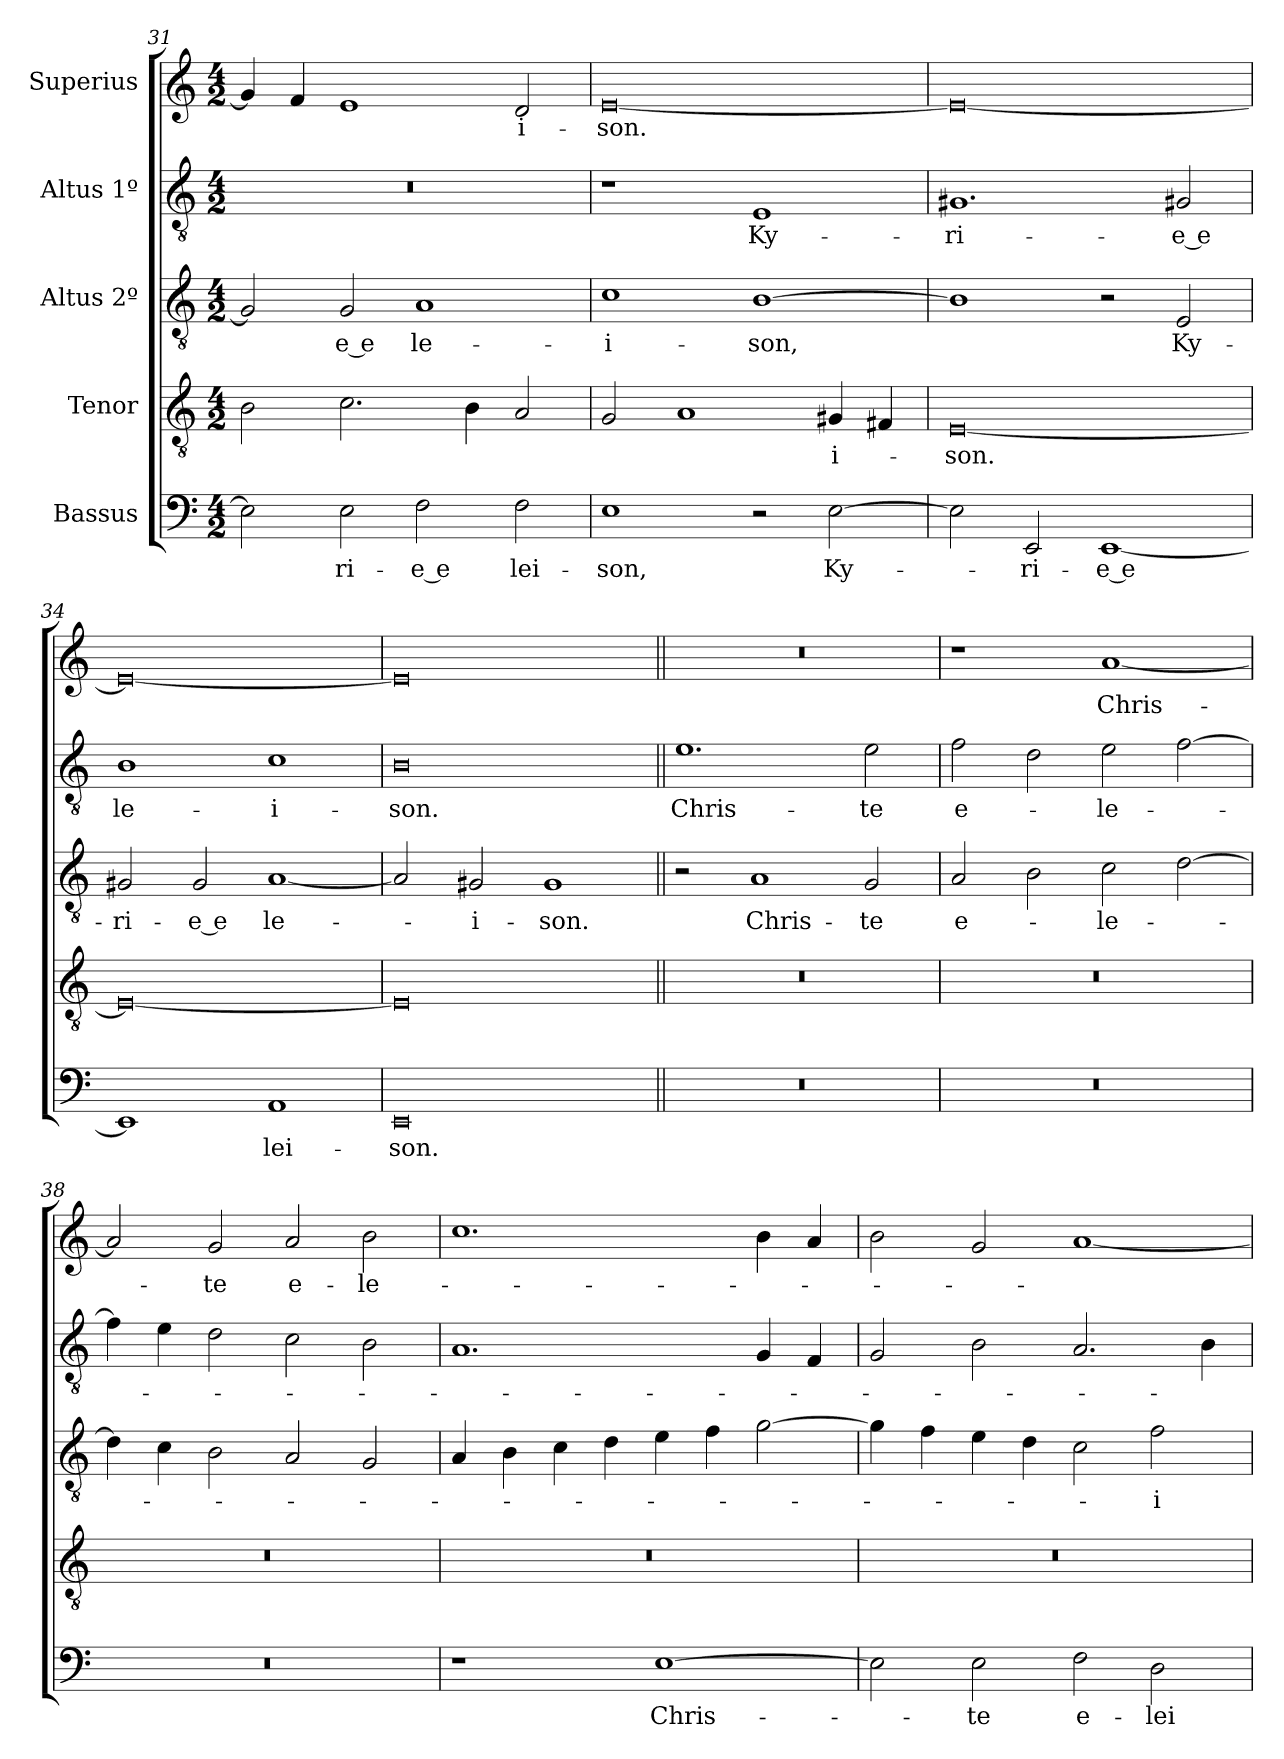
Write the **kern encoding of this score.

**kern	**text	**kern	**text	**kern	**text	**kern	**text	**kern	**text
*part5	*part5	*part4	*part4	*part3	*part3	*part2	*part2	*part1	*part1
*staff5	*staff5	*staff4	*staff4	*staff3	*staff3	*staff2	*staff2	*staff1	*staff1
*I"Bassus	*	*I"Tenor	*	*I"Altus 2º	*	*I"Altus 1º	*	*I"Superius	*
*clefF4	*	*clefGv2	*	*clefGv2	*	*clefGv2	*	*clefG2	*
*k[]	*	*k[]	*	*k[]	*	*k[]	*	*k[]	*
*M4/2	*	*M4/2	*	*M4/2	*	*M4/2	*	*M4/2	*
=31	=31	=31	=31	=31	=31	=31	=31	=31	=31
2E\]	.	2B\	.	2G/]	.	0r	.	4g/]	.
.	.	.	.	.	.	.	.	4f/	.
2E\	-ri-	2.c\	.	2G/	-e e	.	.	1e/	.
2F\	-e e	.	.	1A/	-le-	.	.	.	.
.	.	4B\	.	.	.	.	.	.	.
2F\	-lei-	2A/	.	.	.	.	.	2d/	-i-
=32	=32	=32	=32	=32	=32	=32	=32	=32	=32
1E\	-son,	2G/	.	1c\	-i-	1r	.	[0e/	-son.
.	.	1A/	.	.	.	.	.	.	.
2r	.	.	.	[1B\	-son,	1E/	Ky-	.	.
[2E\	Ky-	4G#X/	-i-	.	.	.	.	.	.
.	.	4F#X/	.	.	.	.	.	.	.
=33	=33	=33	=33	=33	=33	=33	=33	=33	=33
2E\]	.	[0E/	-son.	1B\]	.	1.G#X/	-ri-	0e/_	.
2EE/	-ri-	.	.	.	.	.	.	.	.
[1EE/	-e e	.	.	2r	.	.	.	.	.
.	.	.	.	2E/	Ky-	2G#X/	-e e	.	.
=34	=34	=34	=34	=34	=34	=34	=34	=34	=34
1EE/]	.	0E/_	.	2G#X/	-ri-	1B\	-le-	0e/_	.
.	.	.	.	2G#/	-e e	.	.	.	.
1AA/	-lei-	.	.	[1A/	-le-	1c\	-i-	.	.
=35	=35	=35	=35	=35	=35	=35	=35	=35	=35
0EE/	-son.	0E/]	.	2A/]	.	0B\	-son.	0e/]	.
.	.	.	.	2G#X/	-i-	.	.	.	.
.	.	.	.	1G#/	-son.	.	.	.	.
=36||	=36||	=36||	=36||	=36||	=36||	=36||	=36||	=36||	=36||
0r	.	0r	.	2r	.	1.e\	Chris-	0r	.
.	.	.	.	1A/	Chris-	.	.	.	.
.	.	.	.	2G/	-te	2e\	-te	.	.
=37	=37	=37	=37	=37	=37	=37	=37	=37	=37
0r	.	0r	.	2A/	e-	2f\	e-	1r	.
.	.	.	.	2B\	.	2d\	.	.	.
.	.	.	.	2c\	-le-	2e\	-le-	[1a/	Chris-
.	.	.	.	[2d\	.	[2f\	.	.	.
=38	=38	=38	=38	=38	=38	=38	=38	=38	=38
0r	.	0r	.	4d\]	.	4f\]	.	2a/]	.
.	.	.	.	4c\	.	4e\	.	.	.
.	.	.	.	2B\	.	2d\	.	2g/	-te
.	.	.	.	2A/	.	2c\	.	2a/	e-
.	.	.	.	2G/	.	2B\	.	2b\	-le-
=39	=39	=39	=39	=39	=39	=39	=39	=39	=39
1r	.	0r	.	4A/	.	1.A/	.	1.cc\	.
.	.	.	.	4B\	.	.	.	.	.
.	.	.	.	4c\	.	.	.	.	.
.	.	.	.	4d\	.	.	.	.	.
[1E\	Chris-	.	.	4e\	.	.	.	.	.
.	.	.	.	4f\	.	.	.	.	.
.	.	.	.	[2g\	.	4G/	.	4b\	.
.	.	.	.	.	.	4F/	.	4a/	.
=40	=40	=40	=40	=40	=40	=40	=40	=40	=40
2E\]	.	0r	.	4g\]	.	2G/	.	2b\	.
.	.	.	.	4f\	.	.	.	.	.
2E\	-te	.	.	4e\	.	2B\	.	2g/	.
.	.	.	.	4d\	.	.	.	.	.
2F\	e-	.	.	2c\	.	2.A/	.	[1a/	.
2D\	-lei-	.	.	2f\	-i-	.	.	.	.
.	.	.	.	.	.	4B\	.	.	.
=	=	=	=	=	=	=	=	=	=
*-	*-	*-	*-	*-	*-	*-	*-	*-	*-
